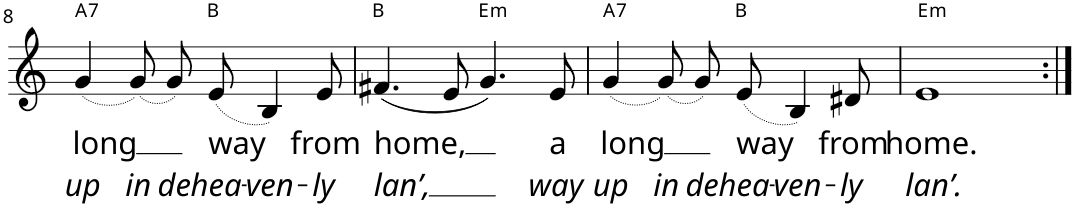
**kern	**text	**text	**harte
*part1	*part1	*part1	*part1
*staff1	*staff1	*staff1	*
*I"Voice	*	*	*
*I'Voice	*	*	*
!!LO:PB:g=z
*clefG2	*	*	*
*k[]	*	*	*
*M4/4	*	*	*
=8	=8	=8	=8
!	!LO:LY:b	!LO:LY:b	!LO:H:kt=7
(4g/	long	up	A:7
!	!	!LO:LY:b	!
(8g/L)	.	in	.
!	!	!LO:LY:b	!
8g/J)	.	de	.
!	!LO:LY:b	!LO:LY:b	!
(8e/	way	hea-	B:maj
!	!	!LO:LY:b	!
4B/)	.	-ven-	.
!	!LO:LY:b	!LO:LY:b	!
8e/	from	-ly	.
=9	=9	=9	=9
!	!LO:LY:b	!LO:LY:b	!
(4.f#X/	home,	lan’,	B:maj
8e/	.	.	.
!	!	!	!LO:H:kt=m
4.g/)	.	.	E:min
!	!LO:LY:b	!LO:LY:b	!
8e/	a	way	.
=10	=10	=10	=10
!	!LO:LY:b	!LO:LY:b	!LO:H:kt=7
(4g/	long	up	A:7
!	!	!LO:LY:b	!
(8g/L)	.	in	.
!	!	!LO:LY:b	!
8g/J)	.	de	.
!	!LO:LY:b	!LO:LY:b	!
(8e/	way	hea-	B:maj
!	!	!LO:LY:b	!
4B/)	.	-ven-	.
!	!LO:LY:b	!LO:LY:b	!
8d#X/	from	-ly	.
=11	=11	=11	=11
!	!LO:LY:b	!LO:LY:b	!LO:H:kt=m
1e	home.	lan’.	E:min
=:|!	=:|!	=:|!	=:|!
*-	*-	*-	*-
